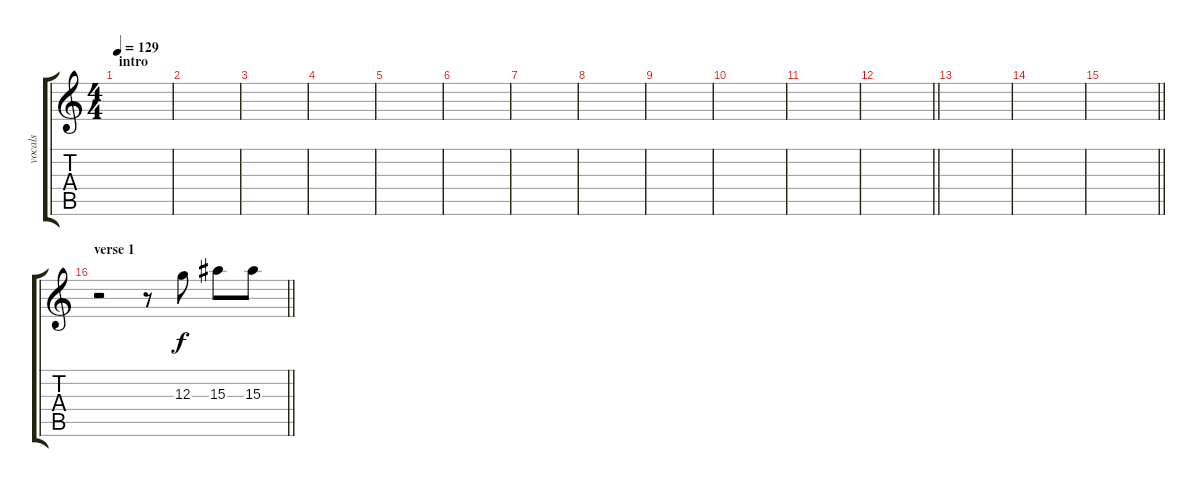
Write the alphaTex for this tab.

\track ("vocals" "vocals") {instrument electricguitarjazz}
\staff {score tabs}
\tuning (E4 B3 G3 D3 A2 E2) {hide}
\ts (4 4)
\section ("" "intro")
\tempo 129
\clef g2
\ks c
|
|
|
|
|
|
|
|
|
|
|
\barLineRight lightlight
|
|
|
\barLineRight lightlight
|
\section ("" "verse 1")
\barLineRight lightlight
r.2 r.8 12.3.8 15.3.8 15.3.8
